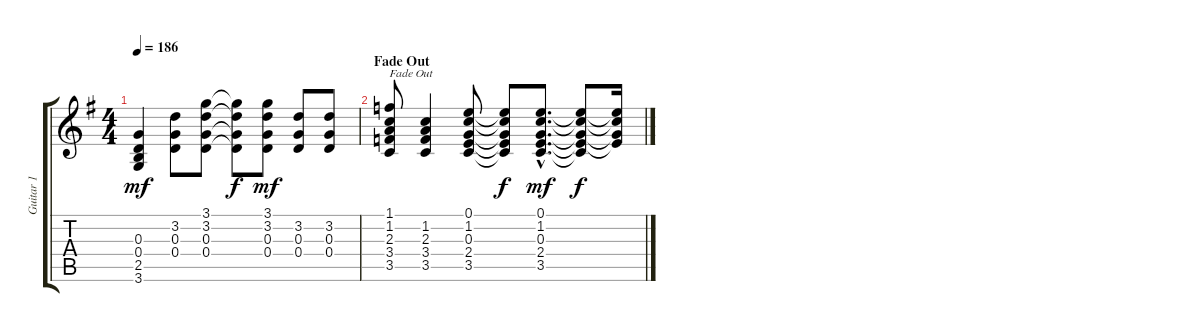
\track ("Guitar 1" "Guitar 1") {instrument electricguitarmuted}
\staff {score tabs}
\tuning (E4 B3 G3 D3 A2 E2) {hide}
\ts (4 4)
\tempo 186
\clef g2
\ks g
(0.3 0.4 2.5 3.6).4{dy mf} (3.2 0.3 0.4).8 (3.1 3.2 0.3 0.4).8 (3.1{t} 3.2{t} 0.3{t} 0.4{t}).8{dy f} (3.1 3.2 0.3 0.4).8{dy mf} (3.2 0.3 0.4).8 (3.2 0.3 0.4).8 |
\section ("" "Fade Out")
(1.1 1.2 2.3 3.4 3.5).8{txt "Fade Out"} (1.2 2.3 3.4 3.5).4 (0.1 1.2 0.3 2.4 3.5).8 (0.1{t} 1.2{t} 0.3{t} 2.4{t} 3.5{t}).8{dy f} (0.1{hac} 1.2{hac} 0.3{hac} 2.4{hac} 3.5{hac}).8{d dy mf} (0.1{t} 1.2{t} 0.3{t} 2.4{t} 3.5{t}).8{dy f} (0.1{t} 1.2{t} 0.3{t} 2.4{t}).16
